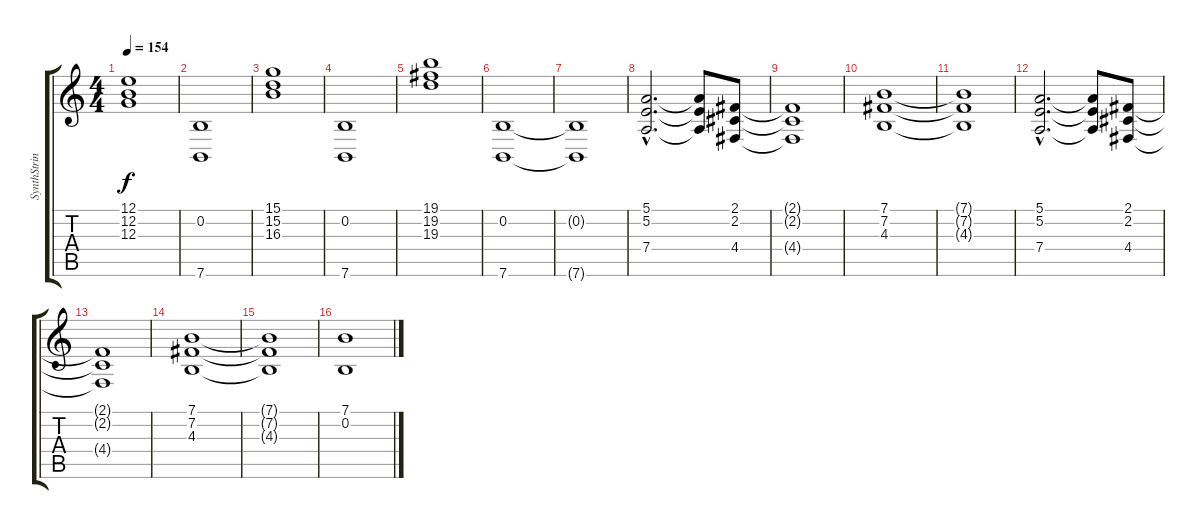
\track ("SynthString" "SynthStrin") {instrument synthstrings2}
\staff {score tabs}
\tuning (E4 B3 G3 D3 A2 E2) {hide}
\ts (4 4)
\tempo 154
\clef g2
\ks c
(12.1 12.2 12.3).1{dy f} |
(0.2 7.6).1 |
(15.1 15.2 16.3).1 |
(0.2 7.6).1 |
(19.1 19.2 19.3).1 |
(0.2 7.6).1 |
(0.2{t} 7.6{t}).1 |
(5.1{hac} 5.2{hac} 7.4{hac}).2{d} (5.1{t} 5.2{t} 7.4{t}).8 (2.1 2.2 4.4).8 |
(2.1{t} 2.2{t} 4.4{t}).1 |
(7.1 7.2 4.3).1 |
(7.1{t} 7.2{t} 4.3{t}).1 |
(5.1{hac} 5.2{hac} 7.4{hac}).2{d} (5.1{t} 5.2{t} 7.4{t}).8 (2.1 2.2 4.4).8 |
(2.1{t} 2.2{t} 4.4{t}).1 |
(7.1 7.2 4.3).1 |
(7.1{t} 7.2{t} 4.3{t}).1 |
(7.1 0.2).1
